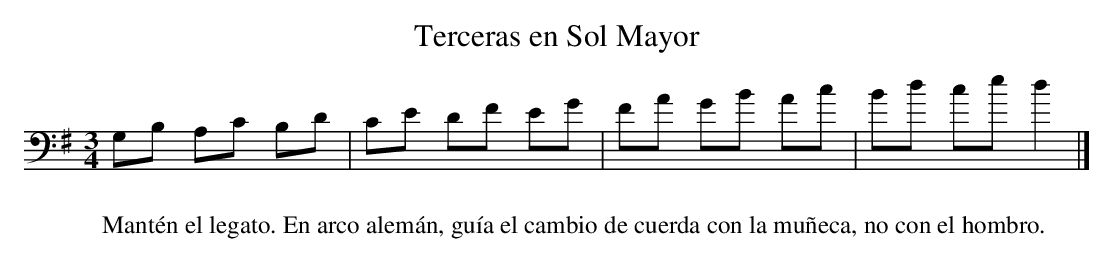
X:1
T: Terceras en Sol Mayor
M:3/4
L:1/8
K:G
V:1 clef=bass
G,B, A,C B,D | CE DF EG | FA GB Ac | Bd ce d2 |]
W: Mantén el legato. En arco alemán, guía el cambio de cuerda con la muñeca, no con el hombro.
